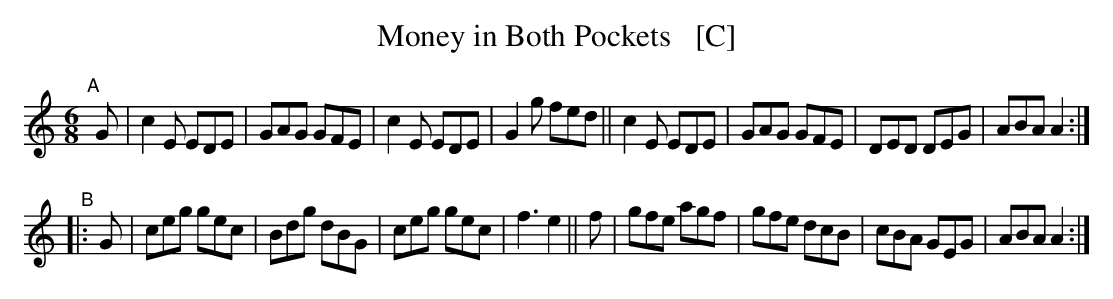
X:1
T: Money in Both Pockets   [C]
M: 6/8
L: 1/8
K: C
"^A"[|] G |\
c2E EDE | GAG GFE | c2E EDE | G2g fed ||\
c2E EDE | GAG GFE | DED DEG | ABA A2 :|
"^B"|: G |\
ceg gec | Bdg dBG | ceg gec | f3 e2 || f |\
gfe agf | gfe dcB | cBA GEG | ABA A2 :|
